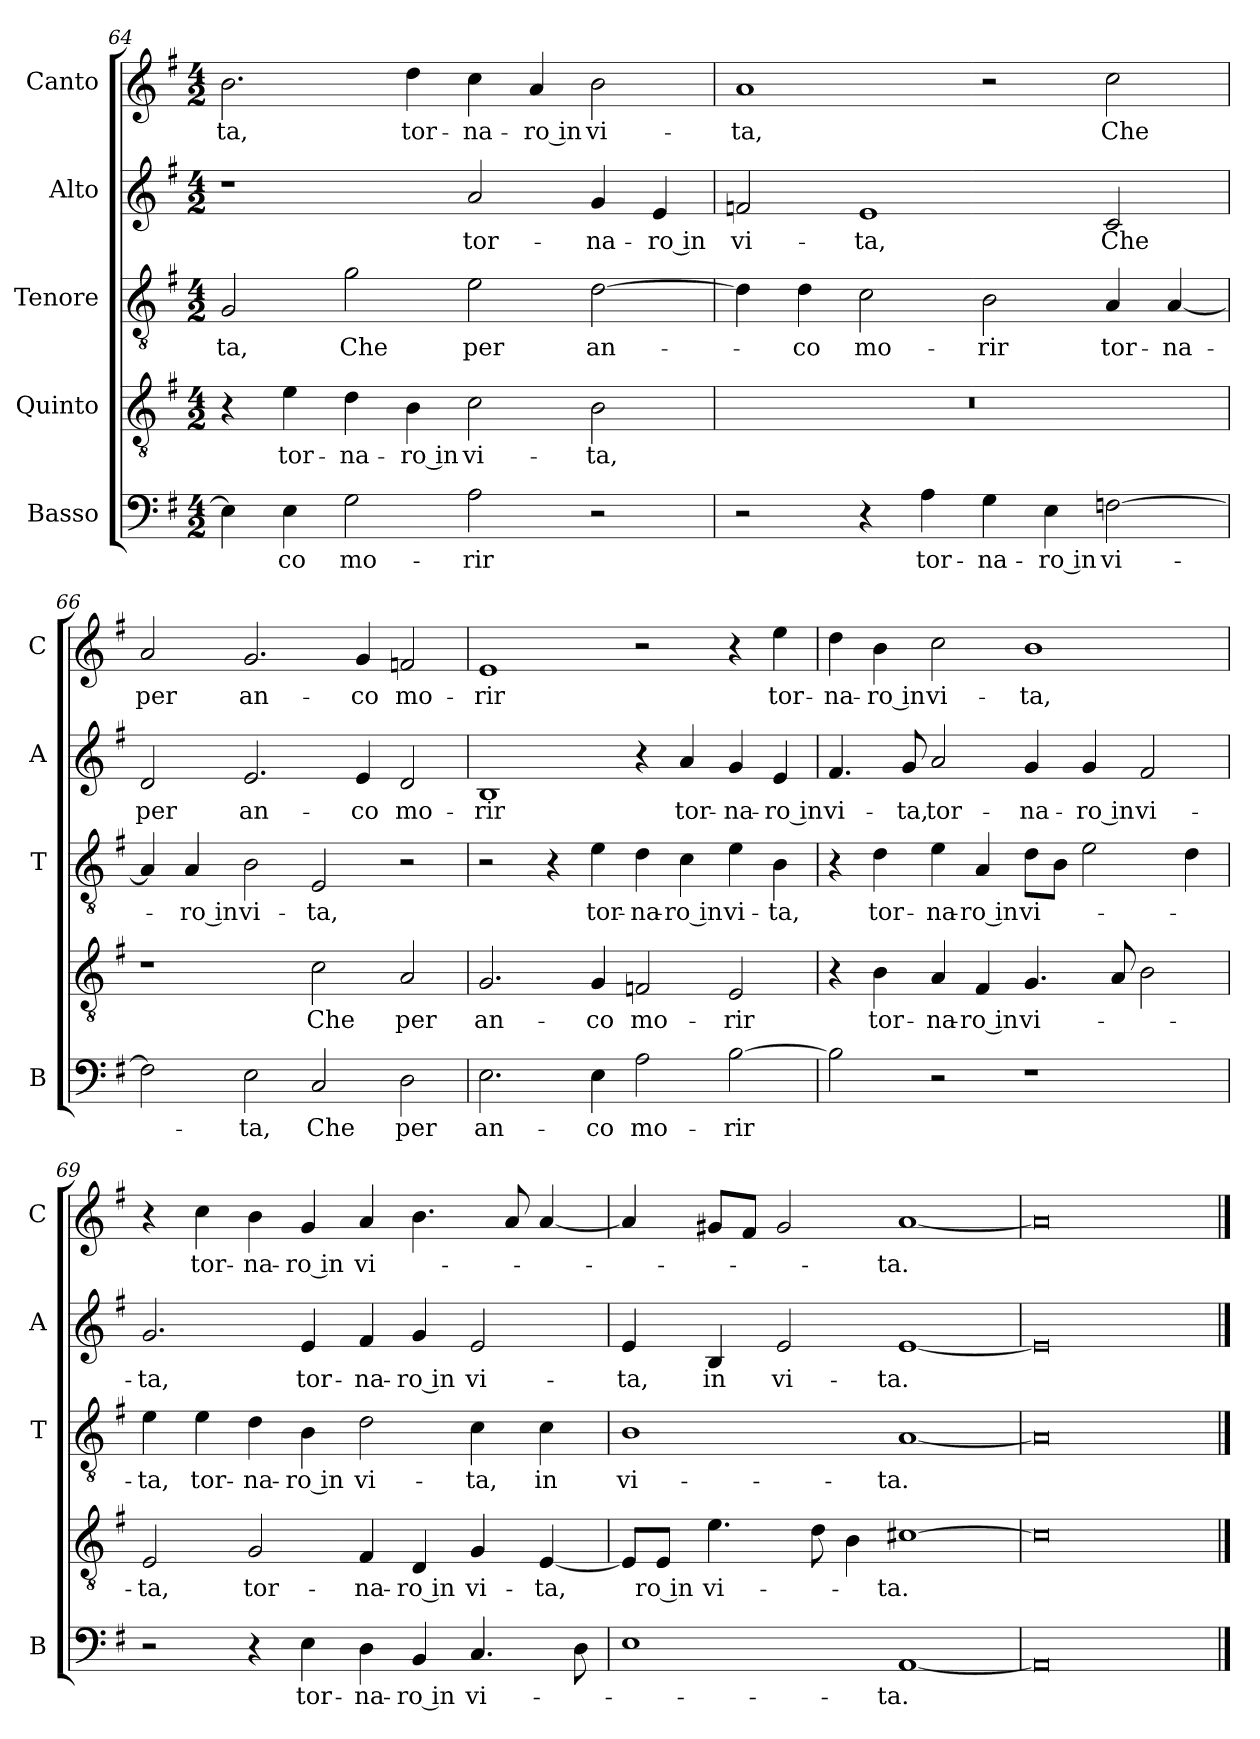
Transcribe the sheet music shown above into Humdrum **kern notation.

**kern	**text	**kern	**text	**kern	**text	**kern	**text	**kern	**text
*part5	*part5	*part4	*part4	*part3	*part3	*part2	*part2	*part1	*part1
*staff5	*staff5	*staff4	*staff4	*staff3	*staff3	*staff2	*staff2	*staff1	*staff1
*I"Basso	*	*I"Quinto	*	*I"Tenore	*	*I"Alto	*	*I"Canto	*
*I'B	*	*	*	*I'T	*	*I'A	*	*I'C	*
*clefF4	*	*clefGv2	*	*clefGv2	*	*clefG2	*	*clefG2	*
*k[f#]	*	*k[f#]	*	*k[f#]	*	*k[f#]	*	*k[f#]	*
*G:	*	*G:	*	*G:	*	*G:	*	*G:	*
*M4/2	*	*M4/2	*	*M4/2	*	*M4/2	*	*M4/2	*
=64	=64	=64	=64	=64	=64	=64	=64	=64	=64
!	!	!	!	!	!LO:LY:b	!	!	!	!LO:LY:b
4E\]	.	4r	.	2G/	-ta,	1r	.	2.b\	-ta,
!	!LO:LY:b	!	!LO:LY:b	!	!	!	!	!	!
4E\	-co	4e\	tor-	.	.	.	.	.	.
!	!LO:LY:b	!	!LO:LY:b	!	!LO:LY:b	!	!	!	!
2G\	mo-	4d\	-na-	2g\	Che	.	.	.	.
!	!	!	!LO:LY:b	!	!	!	!	!	!LO:LY:b
.	.	4B\	-ro in	.	.	.	.	4dd\	tor-
!	!LO:LY:b	!	!LO:LY:b	!	!LO:LY:b	!	!LO:LY:b	!	!LO:LY:b
2A\	-rir	2c\	vi-	2e\	per	2a/	tor-	4cc\	-na-
!	!	!	!	!	!	!	!	!	!LO:LY:b
.	.	.	.	.	.	.	.	4a/	-ro in
!	!	!	!LO:LY:b	!	!LO:LY:b	!	!LO:LY:b	!	!LO:LY:b
2r	.	2B\	-ta,	[2d\	an-	4g/	-na-	2b\	vi-
!	!	!	!	!	!	!	!LO:LY:b	!	!
.	.	.	.	.	.	4e/	-ro in	.	.
=65	=65	=65	=65	=65	=65	=65	=65	=65	=65
!	!	!	!	!	!	!	!LO:LY:b	!	!LO:LY:b
2r	.	0r	.	4d\]	.	2fn/	vi-	1a	-ta,
!	!	!	!	!	!LO:LY:b	!	!	!	!
.	.	.	.	4d\	-co	.	.	.	.
!	!	!	!	!	!LO:LY:b	!	!LO:LY:b	!	!
4r	.	.	.	2c\	mo-	1e	-ta,	.	.
!	!LO:LY:b	!	!	!	!	!	!	!	!
4A\	tor-	.	.	.	.	.	.	.	.
!	!LO:LY:b	!	!	!	!LO:LY:b	!	!	!	!
4G\	-na-	.	.	2B\	-rir	.	.	2r	.
!	!LO:LY:b	!	!	!	!	!	!	!	!
4E\	-ro in	.	.	.	.	.	.	.	.
!	!LO:LY:b	!	!	!	!LO:LY:b	!	!LO:LY:b	!	!LO:LY:b
[2Fn\	vi-	.	.	4A/	tor-	2c/	Che	2cc\	Che
!	!	!	!	!	!LO:LY:b	!	!	!	!
.	.	.	.	[4A/	-na-	.	.	.	.
!!LO:LB:g=z
=66	=66	=66	=66	=66	=66	=66	=66	=66	=66
!	!	!	!	!	!	!	!LO:LY:b	!	!LO:LY:b
2F\]	.	1r	.	4A/]	.	2d/	per	2a/	per
!	!	!	!	!	!LO:LY:b	!	!	!	!
.	.	.	.	4A/	-ro in	.	.	.	.
!	!LO:LY:b	!	!	!	!LO:LY:b	!	!LO:LY:b	!	!LO:LY:b
2E\	-ta,	.	.	2B\	vi-	2.e/	an-	2.g/	an-
!	!LO:LY:b	!	!LO:LY:b	!	!LO:LY:b	!	!	!	!
2C/	Che	2c\	Che	2E/	-ta,	.	.	.	.
!	!	!	!	!	!	!	!LO:LY:b	!	!LO:LY:b
.	.	.	.	.	.	4e/	-co	4g/	-co
!	!LO:LY:b	!	!LO:LY:b	!	!	!	!LO:LY:b	!	!LO:LY:b
2D\	per	2A/	per	2r	.	2d/	mo-	2fn/	mo-
=67	=67	=67	=67	=67	=67	=67	=67	=67	=67
!	!LO:LY:b	!	!LO:LY:b	!	!	!	!LO:LY:b	!	!LO:LY:b
2.E\	an-	2.G/	an-	2r	.	1B	-rir	1e	-rir
.	.	.	.	4r	.	.	.	.	.
!	!LO:LY:b	!	!LO:LY:b	!	!LO:LY:b	!	!	!	!
4E\	-co	4G/	-co	4e\	tor-	.	.	.	.
!	!LO:LY:b	!	!LO:LY:b	!	!LO:LY:b	!	!	!	!
2A\	mo-	2Fn/	mo-	4d\	-na-	4r	.	2r	.
!	!	!	!	!	!LO:LY:b	!	!LO:LY:b	!	!
.	.	.	.	4c\	-ro in	4a/	tor-	.	.
!	!LO:LY:b	!	!LO:LY:b	!	!LO:LY:b	!	!LO:LY:b	!	!
[2B\	-rir	2E/	-rir	4e\	vi-	4g/	-na-	4r	.
!	!	!	!	!	!LO:LY:b	!	!LO:LY:b	!	!LO:LY:b
.	.	.	.	4B\	-ta,	4e/	-ro in	4ee\	tor-
=68	=68	=68	=68	=68	=68	=68	=68	=68	=68
!	!	!	!	!	!	!	!LO:LY:b	!	!LO:LY:b
2B\]	.	4r	.	4r	.	4.f#/	vi-	4dd\	-na-
!	!	!	!LO:LY:b	!	!LO:LY:b	!	!	!	!LO:LY:b
.	.	4B\	tor-	4d\	tor-	.	.	4b\	-ro in
!	!	!	!	!	!	!	!LO:LY:b	!	!
.	.	.	.	.	.	8g/	-ta,	.	.
!	!	!	!LO:LY:b	!	!LO:LY:b	!	!LO:LY:b	!	!LO:LY:b
2r	.	4A/	-na-	4e\	-na-	2a/	tor-	2cc\	vi-
!	!	!	!LO:LY:b	!	!LO:LY:b	!	!	!	!
.	.	4F#/	-ro in	4A/	-ro in	.	.	.	.
!	!	!	!LO:LY:b	!	!LO:LY:b	!	!LO:LY:b	!	!LO:LY:b
1r	.	4.G/	vi-	8d\L	vi-	4g/	-na-	1b	-ta,
.	.	.	.	8B\J	.	.	.	.	.
!	!	!	!	!	!	!	!LO:LY:b	!	!
.	.	.	.	2e\	.	4g/	-ro in	.	.
.	.	8A/	.	.	.	.	.	.	.
!	!	!	!	!	!	!	!LO:LY:b	!	!
.	.	2B\	.	.	.	2f#/	vi-	.	.
.	.	.	.	4d\	.	.	.	.	.
=69	=69	=69	=69	=69	=69	=69	=69	=69	=69
!	!	!	!LO:LY:b	!	!LO:LY:b	!	!LO:LY:b	!	!
2r	.	2E/	-ta,	4e\	-ta,	2.g/	-ta,	4r	.
!	!	!	!	!	!LO:LY:b	!	!	!	!LO:LY:b
.	.	.	.	4e\	tor-	.	.	4cc\	tor-
!	!	!	!LO:LY:b	!	!LO:LY:b	!	!	!	!LO:LY:b
4r	.	2G/	tor-	4d\	-na-	.	.	4b\	-na-
!	!LO:LY:b	!	!	!	!LO:LY:b	!	!LO:LY:b	!	!LO:LY:b
4E\	tor-	.	.	4B\	-ro in	4e/	tor-	4g/	-ro in
!	!LO:LY:b	!	!LO:LY:b	!	!LO:LY:b	!	!LO:LY:b	!	!LO:LY:b
4D\	-na-	4F#/	-na-	2d\	vi-	4f#/	-na-	4a/	vi-
!	!LO:LY:b	!	!LO:LY:b	!	!	!	!LO:LY:b	!	!
4BB/	-ro in	4D/	-ro in	.	.	4g/	-ro in	4.b\	.
!	!LO:LY:b	!	!LO:LY:b	!	!LO:LY:b	!	!LO:LY:b	!	!
4.C/	vi-	4G/	vi-	4c\	-ta,	2e/	vi-	.	.
.	.	.	.	.	.	.	.	8a/	.
!	!	!	!LO:LY:b	!	!LO:LY:b	!	!	!	!
.	.	[4E/	-ta,	4c\	in	.	.	[4a/	.
8D\	.	.	.	.	.	.	.	.	.
!!LO:LB:g=z
=70	=70	=70	=70	=70	=70	=70	=70	=70	=70
!	!	!	!	!	!LO:LY:b	!	!LO:LY:b	!	!
1E	.	8E/L]	.	1B	vi-	4e/	-ta,	4a/]	.
!	!	!	!LO:LY:b	!	!	!	!	!	!
.	.	8E/J	ro in	.	.	.	.	.	.
!	!	!	!LO:LY:b	!	!	!	!LO:LY:b	!	!
.	.	4.e\	vi-	.	.	4B/	in	8g#X/L	.
.	.	.	.	.	.	.	.	8f#/J	.
!	!	!	!	!	!	!	!LO:LY:b	!	!
.	.	.	.	.	.	2e/	vi-	2g#/	.
.	.	8d\	.	.	.	.	.	.	.
.	.	4B\	.	.	.	.	.	.	.
!	!LO:LY:b	!	!LO:LY:b	!	!LO:LY:b	!	!LO:LY:b	!	!LO:LY:b
[1AA	-ta.	[1c#X	-ta.	[1A	-ta.	[1e	-ta.	[1a	-ta.
=71	=71	=71	=71	=71	=71	=71	=71	=71	=71
0AA]	.	0c#]	.	0A]	.	0e]	.	0a]	.
==	==	==	==	==	==	==	==	==	==
*-	*-	*-	*-	*-	*-	*-	*-	*-	*-
